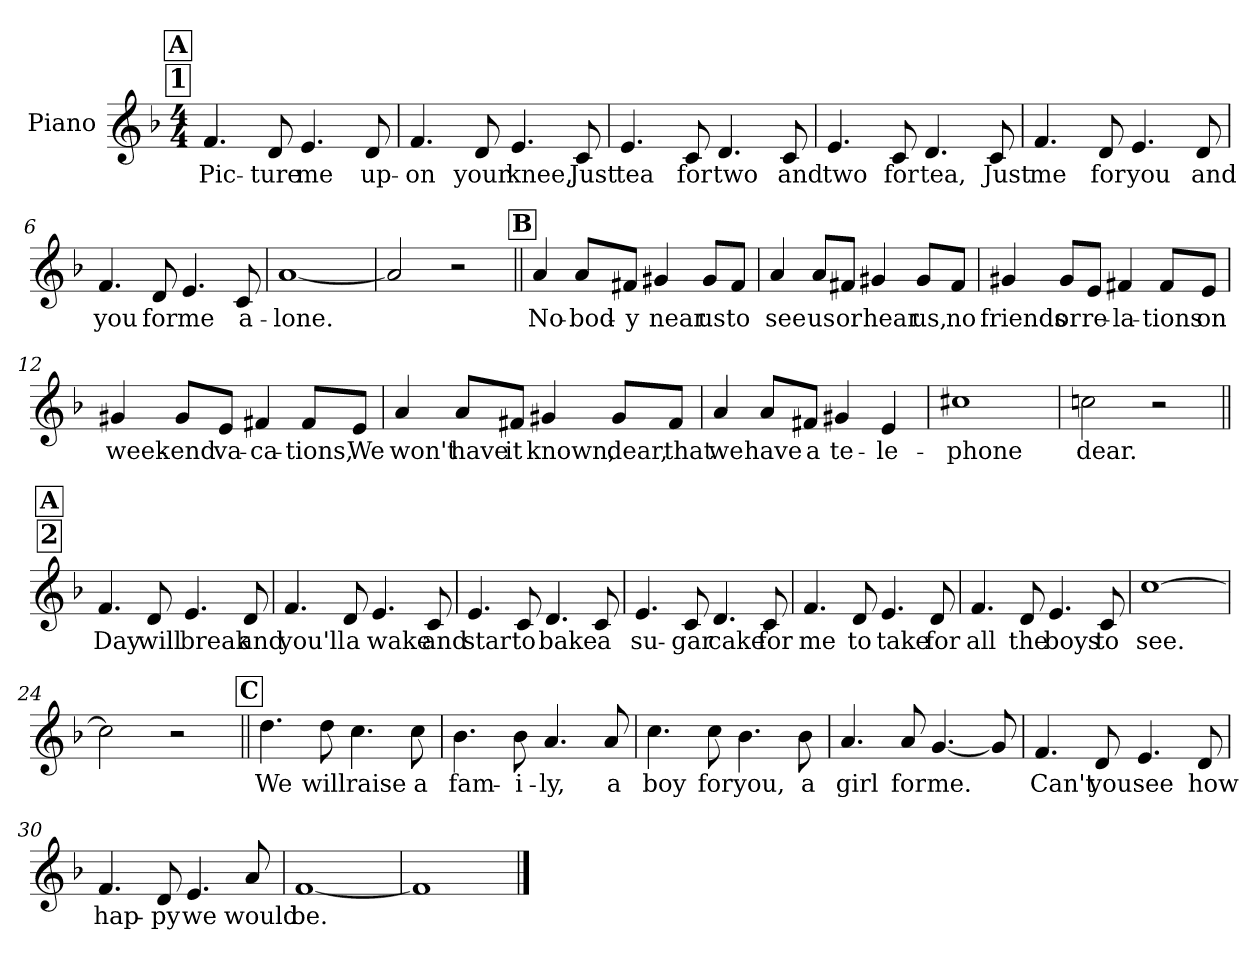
**kern	**text
*part1	*part1
*staff1	*staff1
*I"Piano	*
*I'Pno.	*
*clefG2	*
*k[b-]	*
*M4/4	*
!!LO:REH:place=s1:a:t=1
!!LO:REH:place=s1:a:fs=14:t=A
=1	=1
!	!LO:LY:b
4.f/	Pic-
!	!LO:LY:b
8d/	-ture
!	!LO:LY:b
4.e/	me
!	!LO:LY:b
8d/	up-
=2	=2
!	!LO:LY:b
4.f/	-on
!	!LO:LY:b
8d/	your
!	!LO:LY:b
4.e/	knee,
!	!LO:LY:b
8c/	Just
=3	=3
!	!LO:LY:b
4.e/	tea
!	!LO:LY:b
8c/	for
!	!LO:LY:b
4.d/	two
!	!LO:LY:b
8c/	and
=4	=4
!	!LO:LY:b
4.e/	two
!	!LO:LY:b
8c/	for
!	!LO:LY:b
4.d/	tea,
!	!LO:LY:b
8c/	Just
!!LO:LB:g=z
=5	=5
!	!LO:LY:b
4.f/	me
!	!LO:LY:b
8d/	for
!	!LO:LY:b
4.e/	you
!	!LO:LY:b
8d/	and
=6	=6
!	!LO:LY:b
4.f/	you
!	!LO:LY:b
8d/	for
!	!LO:LY:b
4.e/	me
!	!LO:LY:b
8c/	a-
=7	=7
!	!LO:LY:b
[1a	-lone.
=8	=8
2a/]	.
2r	.
!!LO:LB:g=z
!!LO:REH:place=s1:a:fs=14:t=B
=9||	=9||
!	!LO:LY:b
4a/	No-
!	!LO:LY:b
8a/L	-bod-
!	!LO:LY:b
8f#X/J	-y
!	!LO:LY:b
4g#X/	near
!	!LO:LY:b
8g#/L	us
!	!LO:LY:b
8f#/J	to
=10	=10
!	!LO:LY:b
4a/	see
!	!LO:LY:b
8a/L	us
!	!LO:LY:b
8f#X/J	or
!	!LO:LY:b
4g#X/	hear
!	!LO:LY:b
8g#/L	us,
!	!LO:LY:b
8f#/J	no
=11	=11
!	!LO:LY:b
4g#X/	friends
!	!LO:LY:b
8g#/L	or
!	!LO:LY:b
8e/J	re-
!	!LO:LY:b
4f#X/	-la-
!	!LO:LY:b
8f#/L	-tions
!	!LO:LY:b
8e/J	on
=12	=12
!	!LO:LY:b
4g#X/	week-
!	!LO:LY:b
8g#/L	-end
!	!LO:LY:b
8e/J	va-
!	!LO:LY:b
4f#X/	-ca-
!	!LO:LY:b
8f#/L	-tions,
!	!LO:LY:b
8e/J	We
!!LO:LB:g=z
=13	=13
!	!LO:LY:b
4a/	won't
!	!LO:LY:b
8a/L	have
!	!LO:LY:b
8f#X/J	it
!	!LO:LY:b
4g#X/	known,
!	!LO:LY:b
8g#/L	dear,
!	!LO:LY:b
8f#/J	that
=14	=14
!	!LO:LY:b
4a/	we
!	!LO:LY:b
8a/L	have
!	!LO:LY:b
8f#X/J	a
!	!LO:LY:b
4g#X/	te-
!	!LO:LY:b
4e/	-le-
=15	=15
!	!LO:LY:b
1cc#X	-phone
=16	=16
!	!LO:LY:b
2ccn\	dear.
2r	.
!!LO:LB:g=z
!!LO:REH:place=s1:a:t=2
!!LO:REH:place=s1:a:fs=14:t=A
=17||	=17||
!	!LO:LY:b
4.f/	Day
!	!LO:LY:b
8d/	will
!	!LO:LY:b
4.e/	break
!	!LO:LY:b
8d/	and
=18	=18
!	!LO:LY:b
4.f/	you'll
!	!LO:LY:b
8d/	a
!	!LO:LY:b
4.e/	wake
!	!LO:LY:b
8c/	and
=19	=19
!	!LO:LY:b
4.e/	star
!	!LO:LY:b
8c/	to
!	!LO:LY:b
4.d/	bake
!	!LO:LY:b
8c/	a
=20	=20
!	!LO:LY:b
4.e/	su-
!	!LO:LY:b
8c/	-gar
!	!LO:LY:b
4.d/	cake
!	!LO:LY:b
8c/	for
!!LO:LB:g=z
=21	=21
!	!LO:LY:b
4.f/	me
!	!LO:LY:b
8d/	to
!	!LO:LY:b
4.e/	take
!	!LO:LY:b
8d/	for
=22	=22
!	!LO:LY:b
4.f/	all
!	!LO:LY:b
8d/	the
!	!LO:LY:b
4.e/	boys
!	!LO:LY:b
8c/	to
=23	=23
!	!LO:LY:b
[1cc	see.
=24	=24
2cc\]	.
2r	.
!!LO:LB:g=z
!!LO:REH:place=s1:a:fs=14:t=C
=25||	=25||
!	!LO:LY:b
4.dd\	We
!	!LO:LY:b
8dd\	will
!	!LO:LY:b
4.cc\	raise
!	!LO:LY:b
8cc\	a
=26	=26
!	!LO:LY:b
4.b-\	fam-
!	!LO:LY:b
8b-\	-i-
!	!LO:LY:b
4.a/	-ly,
!	!LO:LY:b
8a/	a
=27	=27
!	!LO:LY:b
4.cc\	boy
!	!LO:LY:b
8cc\	for
!	!LO:LY:b
4.b-\	you,
!	!LO:LY:b
8b-\	a
=28	=28
!	!LO:LY:b
4.a/	girl
!	!LO:LY:b
8a/	for
!	!LO:LY:b
[4.g/	me.
8g/]	.
!!LO:LB:g=z
=29	=29
!	!LO:LY:b
4.f/	Can't
!	!LO:LY:b
8d/	you
!	!LO:LY:b
4.e/	see
!	!LO:LY:b
8d/	how
=30	=30
!	!LO:LY:b
4.f/	hap-
!	!LO:LY:b
8d/	-py
!	!LO:LY:b
4.e/	we
!	!LO:LY:b
8a/	would
=31	=31
!	!LO:LY:b
[1f	be.
=32	=32
1f]	.
==	==
*-	*-
